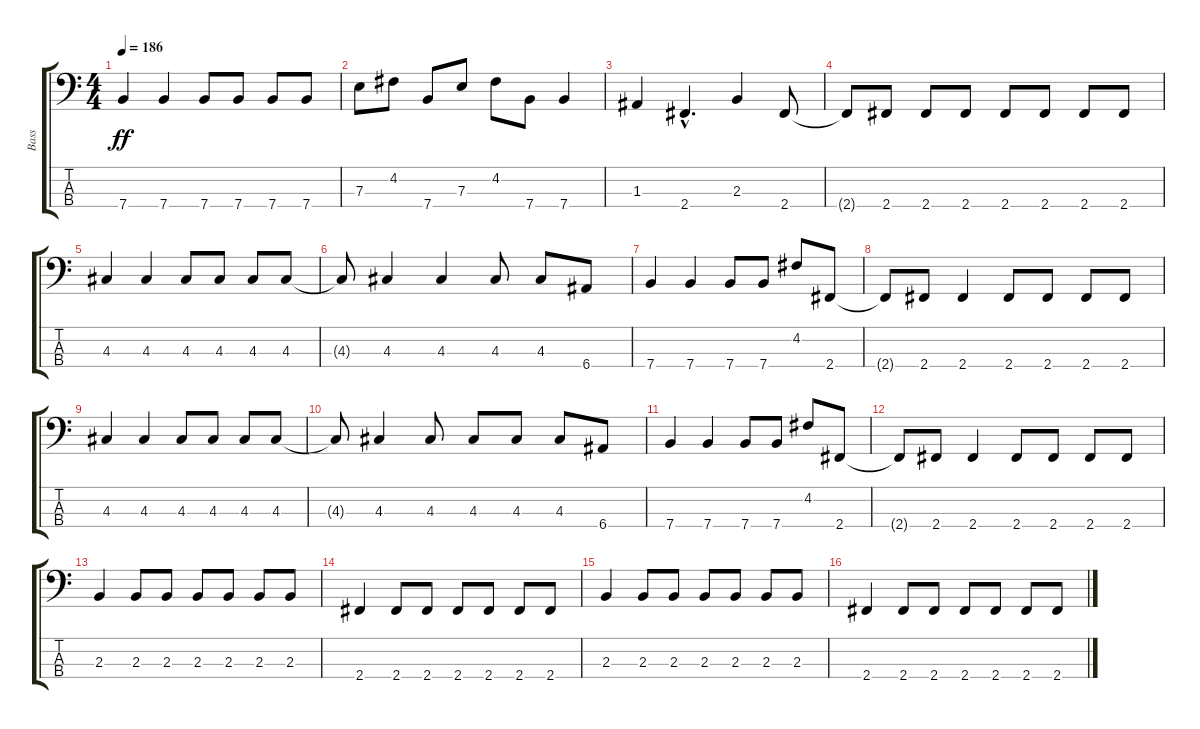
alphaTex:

\track ("Bass" "Bass") {instrument electricbasspick}
\staff {score tabs}
\tuning (G2 D2 A1 E1) {hide}
\ts (4 4)
\tempo 186
\clef f4
\ks c
7.4.4{dy ff} 7.4.4 7.4.8 7.4.8 7.4.8 7.4.8 |
7.3.8 4.2.8 7.4.8 7.3.8 4.2.8 7.4.8 7.4.4 |
1.3.4 2.4{hac}.4{d} 2.3.4 2.4.8 |
2.4{t}.8 2.4.8 2.4.8 2.4.8 2.4.8 2.4.8 2.4.8 2.4.8 |
4.3.4 4.3.4 4.3.8 4.3.8 4.3.8 4.3.8 |
4.3{t}.8 4.3.4 4.3.4 4.3.8 4.3.8 6.4.8 |
7.4.4 7.4.4 7.4.8 7.4.8 4.2.8 2.4.8 |
2.4{t}.8 2.4.8 2.4.4 2.4.8 2.4.8 2.4.8 2.4.8 |
4.3.4 4.3.4 4.3.8 4.3.8 4.3.8 4.3.8 |
4.3{t}.8 4.3.4 4.3.8 4.3.8 4.3.8 4.3.8 6.4.8 |
7.4.4 7.4.4 7.4.8 7.4.8 4.2.8 2.4.8 |
2.4{t}.8 2.4.8 2.4.4 2.4.8 2.4.8 2.4.8 2.4.8 |
2.3.4 2.3.8 2.3.8 2.3.8 2.3.8 2.3.8 2.3.8 |
2.4.4 2.4.8 2.4.8 2.4.8 2.4.8 2.4.8 2.4.8 |
2.3.4 2.3.8 2.3.8 2.3.8 2.3.8 2.3.8 2.3.8 |
2.4.4 2.4.8 2.4.8 2.4.8 2.4.8 2.4.8 2.4.8
